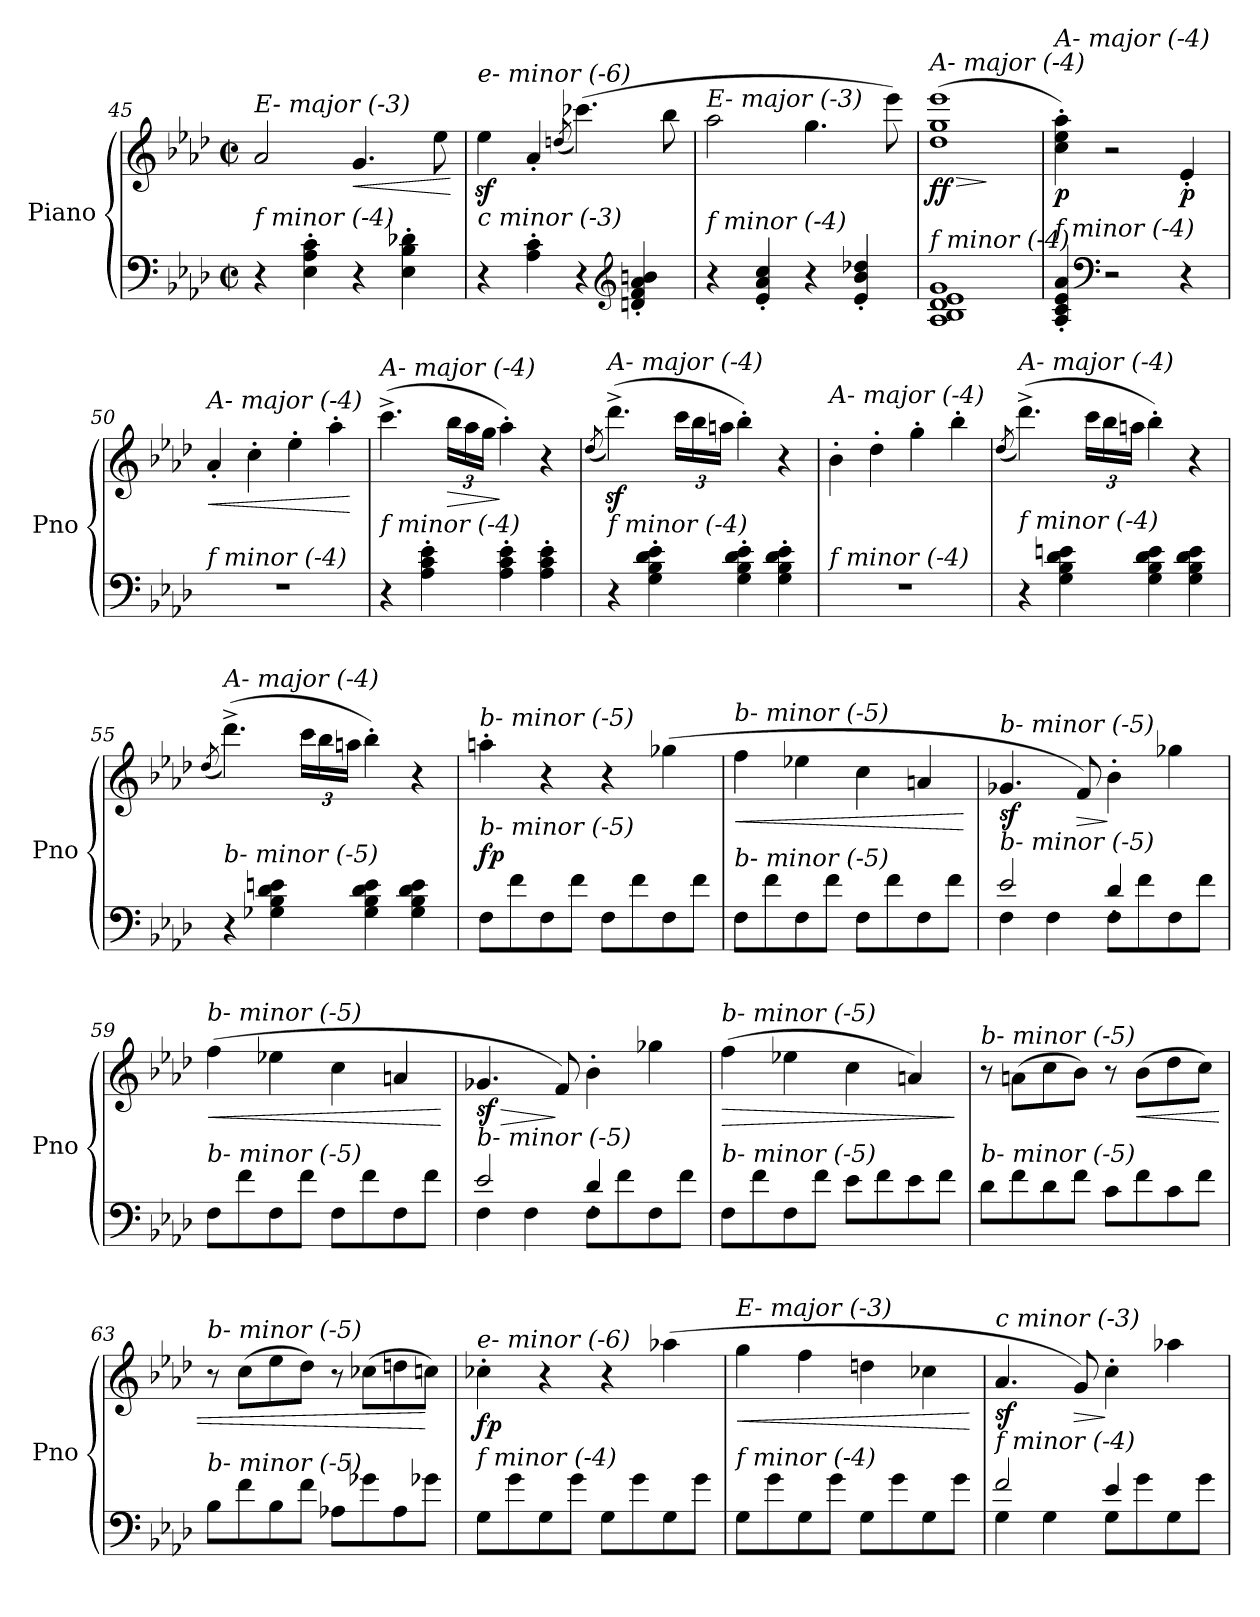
**kern	**kern	**dynam
*part1	*part1	*part1
*staff2	*staff1	*staff1/2
*I"Piano	*	*
*I'Pno	*	*
*clefF4	*clefG2	*
*k[b-e-a-d-]	*k[b-e-a-d-]	*
*M2/2	*M2/2	*
*met(c|)	*met(c|)	*
=45	=45	=45
!	!LO:TX:i:t=E- major (-3)	!
!LO:TX:i:t=f minor (-4)	!	!
4r	2a-/	.
4E-\' 4A-\' 4c\'	.	.
!	!	!LO:HP:b
4r	4.g/	<
4E-\' 4B-\' 4d-X\'	.	.
.	8ee-\	.
.	.	[
=46	=46	=46
!	!LO:TX:i:t=e- minor (-6)	!
!LO:TX:i:t=c minor (-3)	!	!
4r	4ee-z<\	.
4A-\' 4c\'	4a-'/	.
.	(<8qddn/	.
4r	(>4.ccc-X\)	.
*clefG2	*	*
4dn/' 4f/' 4a-/' 4bni/'	.	.
.	8bb-\	.
!!LO:LB:g=z
=47	=47	=47
!	!LO:TX:i:t=E- major (-3)	!
!LO:TX:i:t=f minor (-4)	!	!
4r	2aa-\	.
4e-/' 4a-/' 4cc/'	.	.
4r	4.gg\	.
4e-/' 4b-/' 4dd-X/'	.	.
.	8eee-\)	.
=48	=48	=48
!	!LO:TX:i:t=A- major (-4)	!
!LO:TX:i:t=f minor (-4)	!	!
!	!	!LO:HP:b
!	!	!LO:DY:n=1:b
1A- 1B- 1d- 1e- 1g	(>1dd- 1gg 1eee-	> ff
.	.	]
=49	=49	=49
!	!LO:TX:i:t=A- major (-4)	!
!LO:TX:i:t=f minor (-4)	!	!
!	!	!LO:DY:b
4A-/' 4c/' 4e-/' 4a-/'	4cc\' 4ee-\' 4aa-\')	p
*clefF4	*	*
2r	2r	.
!	!	!LO:DY:b
4r	4e-'/	p
=50	=50	=50
!	!LO:TX:i:t=A- major (-4)	!
!LO:TX:i:t=f minor (-4)	!	!
!	!	!LO:HP:b
1r	4a-'/	<
.	4cc'\	.
.	4ee-'\	.
.	4aa-'\	.
.	.	[
=51	=51	=51
!	!LO:TX:i:t=A- major (-4)	!
!LO:TX:i:t=f minor (-4)	!	!
4r	(>4.ccc^\	.
4A-\' 4c\' 4e-\'	.	.
*	*Xbrackettup	*
!	!	!LO:HP:b
.	24bb-\LL	>
.	24aa-\	.
.	24gg\JJ	.
4A-\' 4c\' 4e-\'	4aa-'\)	]
4A-\' 4c\' 4e-\'	4r	.
=52	=52	=52
.	(>8qdd-/	.
!	!LO:TX:i:t=A- major (-4)	!
!LO:TX:i:t=f minor (-4)	!	!
4r	(>4.ddd-z<^\)	.
4G\' 4B-\' 4d-\' 4e-\'	.	.
.	24ccc\LL	.
.	24bb-\	.
.	24aan\JJ	.
4G\' 4B-\' 4d-\' 4e-\'	4bb-'\)	.
4G\' 4B-\' 4d-\' 4e-\'	4r	.
=53	=53	=53
!	!LO:TX:i:t=A- major (-4)	!
!LO:TX:i:t=f minor (-4)	!	!
1r	4b-'\	.
.	4dd-'\	.
.	4gg'\	.
.	4bb-'\	.
!!LO:LB:g=z
=54	=54	=54
.	(>8qdd-/	.
!	!LO:TX:i:t=A- major (-4)	!
!LO:TX:i:t=f minor (-4)	!	!
4r	(>4.ddd-^\)	.
4G\ 4B-\ 4d-\ 4en\	.	.
.	24ccc\LL	.
.	24bb-\	.
.	24aan\JJ	.
4G\ 4B-\ 4d-\ 4e\	4bb-'\)	.
4G\ 4B-\ 4d-\ 4e\	4r	.
=55	=55	=55
.	(>8qdd-/	.
!	!LO:TX:i:t=A- major (-4)	!
!LO:TX:i:t=b- minor (-5)	!	!
4r	(>4.ddd-^\)	.
4G-X\ 4B-\ 4d-\ 4en\	.	.
.	24ccc\LL	.
.	24bb-\	.
.	24aan\JJ	.
4G-\ 4B-\ 4d-\ 4e\	4bb-'\)	.
4G-\ 4B-\ 4d-\ 4e\	4r	.
=56	=56	=56
!	!LO:TX:i:t=b- minor (-5)	!
!LO:TX:i:t=b- minor (-5)	!	!
!	!	!LO:DY:a=2
8F\L	4aan'\	fp
8f\	.	.
8F\	4r	.
8f\J	.	.
8F\L	4r	.
8f\	.	.
8F\	(>4gg-X\	.
8f\J	.	.
=57	=57	=57
!	!LO:TX:i:t=b- minor (-5)	!
!LO:TX:i:t=b- minor (-5)	!	!
!	!	!LO:HP:b
8F\L	4ff\	<
8f\	.	.
8F\	4ee-X\	.
8f\J	.	.
8F\L	4cc\	.
8f\	.	.
8F\	4an/	.
8f\J	.	.
.	.	[
=58	=58	=58
*^	*^	*
!	!	!LO:TX:i:t=b- minor (-5)	!	!
!LO:TX:i:t=b- minor (-5)	!	!	!	!
!	!	!	!	!LO:DY:b
4F\	2e-/	4.g-X/	2.ryy	sf
4F\	.	.	.	.
!	!	!	!	!LO:HP:b
.	.	8f/)	.	>
8F\L	4d-'/	4b-'\	.	]
8f\	.	.	.	.
8F\	4ryy	4gg-X\	4ryy	.
8f\J	.	.	.	.
*v	*v	*	*	*
*	*v	*v	*
!!LO:LB:g=z
=59	=59	=59
!	!LO:TX:i:t=b- minor (-5)	!
!LO:TX:i:t=b- minor (-5)	!	!
!	!	!LO:HP:b
8F\L	(>4ff\	<
8f\	.	.
8F\	4ee-X\	.
8f\J	.	.
8F\L	4cc\	.
8f\	.	.
8F\	4an/	.
8f\J	.	.
.	.	[
=60	=60	=60
*^	*	*
!	!	!LO:TX:i:t=b- minor (-5)	!
!LO:TX:i:t=b- minor (-5)	!	!	!
!	!	!	!LO:HP:b
*	*	*^	*
!	!	!	!	!LO:DY:n=1:b
4F\	2e-/	4.g-X/	2.ryy	> sf
4F\	.	.	.	.
.	.	8f/)	.	]
8F\L	4d-'/	4b-'\	.	.
8f\	.	.	.	.
8F\	4ryy	4gg-X\	4ryy	.
8f\J	.	.	.	.
*v	*v	*	*	*
*	*v	*v	*
=61	=61	=61
!	!LO:TX:i:t=b- minor (-5)	!
!LO:TX:i:t=b- minor (-5)	!	!
!	!	!LO:HP:b
8F\L	(>4ff\	>
8f\	.	.
8F\	4ee-X\	.
8f\J	.	.
8e-\L	4cc\	.
8f\	.	.
8e-\	4an/)	.
8f\J	.	.
.	.	]
=62	=62	=62
!	!LO:TX:i:t=b- minor (-5)	!
!LO:TX:i:t=b- minor (-5)	!	!
8d-\L	8r	.
8f\	(>8an\L	.
8d-\	8cc\	.
8f\J	8b-\J)	.
8c\L	8r	.
!	!	!LO:HP:b
8f\	(>8b-\L	<
8c\	8dd-\	.
8f\J	8cc\J)	.
=63	=63	=63
!	!LO:TX:i:t=b- minor (-5)	!
!LO:TX:i:t=b- minor (-5)	!	!
8B-\L	8r	.
8f\	(>8cc\L	.
8B-\	8ee-\	.
8f\J	8dd-\J)	.
8A-X\L	8r	.
8g-Xi\	(>8cc-Xi\L	.
8A-\	8ddn\	.
8g-Xi\J	8cc\J)	[
!!LO:PB:g=z
=64	=64	=64
!	!LO:TX:i:t=e- minor (-6)	!
!LO:TX:i:t=f minor (-4)	!	!
!	!	!LO:DY:b
8G\L	4cc-X'i\	fp
8g\	.	.
8G\	4r	.
8g\J	.	.
8G\L	4r	.
8g\	.	.
8G\	(>4aa-X\	.
8g\J	.	.
=65	=65	=65
!	!LO:TX:i:t=E- major (-3)	!
!LO:TX:i:t=f minor (-4)	!	!
!	!	!LO:HP:b
8G\L	4gg\	<
8g\	.	.
8G\	4ff\	.
8g\J	.	.
8G\L	4ddn\	.
8g\	.	.
8G\	4cc-Xi\	.
8g\J	.	.
.	.	[
=66	=66	=66
*^	*^	*
!	!	!LO:TX:i:t=c minor (-3)	!	!
!LO:TX:i:t=f minor (-4)	!	!	!	!
!	!	!	!	!LO:DY:b
4G\	2f/	4.a-/	2.ryy	sf
4G\	.	.	.	.
!	!	!	!	!LO:HP:b
.	.	8g/)	.	>
8G\L	4e-'/	4cc'\	.	]
8g\	.	.	.	.
8G\	4ryy	4aa-X\	4ryy	.
8g\J	.	.	.	.
*v	*v	*	*	*
*	*v	*v	*
=	=	=
*-	*-	*-
